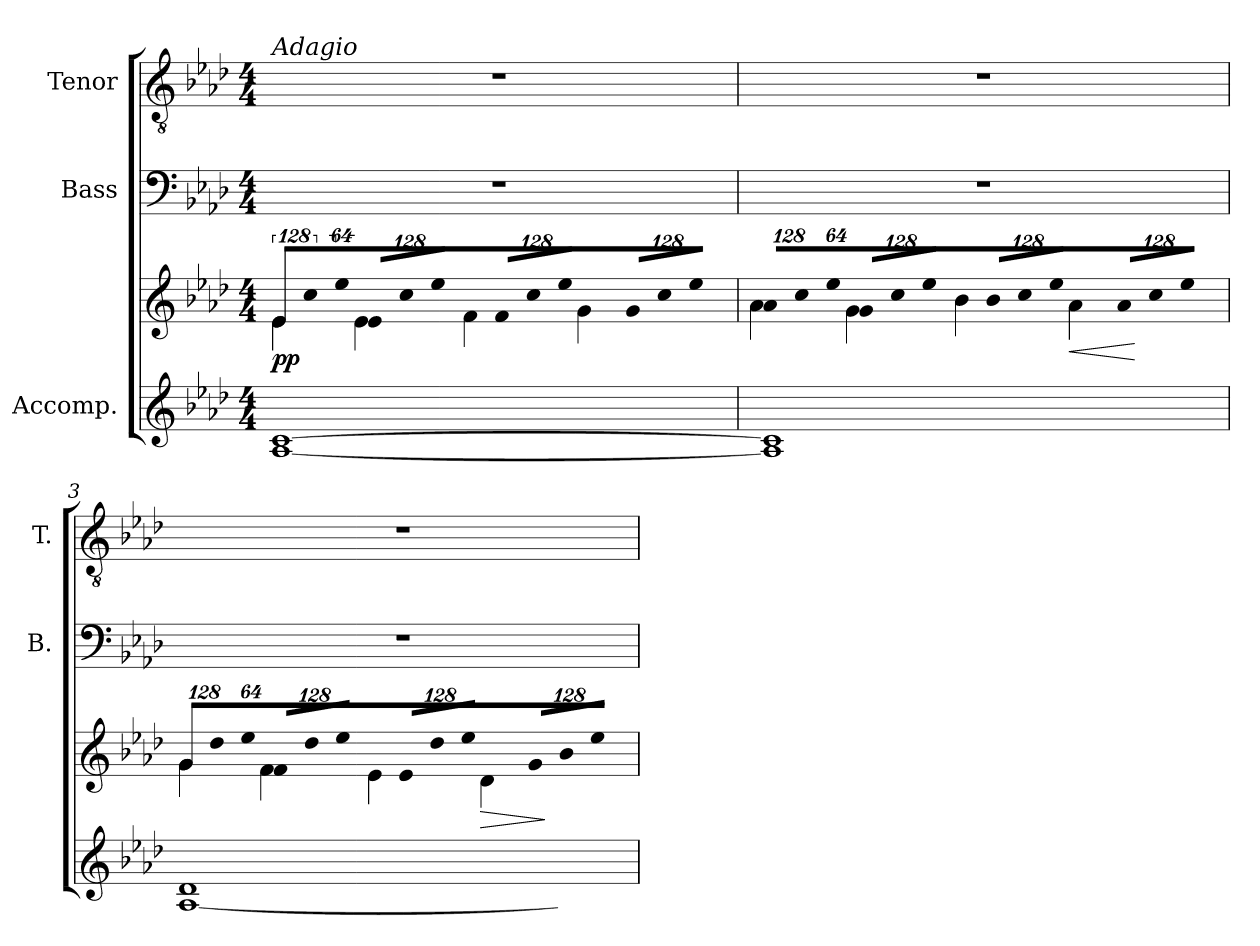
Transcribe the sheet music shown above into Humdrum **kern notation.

**kern	**kern	**dynam	**kern	**kern
*part3	*part3	*part3	*part2	*part1
*staff4	*staff3	*staff3/4	*staff2	*staff1
*I"Accomp.	*	*	*I"Bass	*I"Tenor
*	*	*	*I'B.	*I'T.
!!LO:PB:g=z
*clefG2	*clefG2	*	*clefF4	*clefGv2
*	*	*	*	*ITrd7c12
*k[b-e-a-d-]	*k[b-e-a-d-]	*	*k[b-e-a-d-]	*k[b-e-a-d-]
*A-:	*A-:	*	*A-:	*A-:
*M4/4	*M4/4	*	*M4/4	*M4/4
*MM80	*MM80	*	*MM80	*MM80
=1	=1	=1	=1	=1
!	!	!	!	!LO:TX:a:i:t=Adagio
!	!LO:TX:b:i:t=sempre legato	!	!	!
!	!LO:N:vis=8	!	!	!
*	*^	*	*	*
[1A-i [1ci	1024%85e-i/L	4e-i\	pp	1r	1r
!	!LO:N:vis=8	!	!	!	!
.	1024%85cci/	.	.	.	.
!	!LO:N:vis=8	!	!	!	!
.	512%43ee-i/J	.	.	.	.
!	!LO:N:vis=8	!	!	!	!
.	1024%85e-i/L	4e-i\	.	.	.
!	!LO:N:vis=8	!	!	!	!
.	1024%85cci/	.	.	.	.
!	!LO:N:vis=8	!	!	!	!
.	512%43ee-i/J	.	.	.	.
!	!LO:N:vis=8	!	!	!	!
.	1024%85fi/L	4fi\	.	.	.
!	!LO:N:vis=8	!	!	!	!
.	1024%85cci/	.	.	.	.
!	!LO:N:vis=8	!	!	!	!
.	512%43ee-i/J	.	.	.	.
!	!LO:N:vis=8	!	!	!	!
.	1024%85gi/L	4gi\	.	.	.
!	!LO:N:vis=8	!	!	!	!
.	1024%85cci/	.	.	.	.
!	!LO:N:vis=8	!	!	!	!
.	512%43ee-i/J	.	.	.	.
=2	=2	=2	=2	=2	=2
*	*Xbrackettup	*	*	*	*
!	!LO:N:vis=8	!	!	!	!
1A-i] 1ci]	1024%85a-i/L	4a-i\	.	1r	1r
!	!LO:N:vis=8	!	!	!	!
.	1024%85cci/	.	.	.	.
!	!LO:N:vis=8	!	!	!	!
.	512%43ee-i/J	.	.	.	.
!	!LO:N:vis=8	!	!	!	!
.	1024%85gi/L	4gi\	.	.	.
!	!LO:N:vis=8	!	!	!	!
.	1024%85cci/	.	.	.	.
!	!LO:N:vis=8	!	!	!	!
.	512%43ee-i/J	.	.	.	.
!	!LO:N:vis=8	!	!	!	!
.	1024%85b-i/L	4b-i\	.	.	.
!	!LO:N:vis=8	!	!	!	!
.	1024%85cci/	.	.	.	.
!	!LO:N:vis=8	!	!	!	!
.	512%43ee-i/J	.	.	.	.
!	!LO:N:vis=8	!	!LO:HP:b	!	!
.	1024%85a-i/L	4a-i\	<	.	.
!	!LO:N:vis=8	!	!	!	!
.	1024%85cci/	.	.	.	.
!	!LO:N:vis=8	!	!	!	!
.	512%43ee-i/J	.	.	.	.
*	*v	*v	*	*	*
.	.	[	.	.
=3	=3	=3	=3	=3
!	!LO:N:vis=8	!	!	!
*	*^	*	*	*
[1A-i 1d-i	1024%85gi/L	4gi\	.	1r	1r
!	!LO:N:vis=8	!	!	!	!
.	1024%85dd-i/	.	.	.	.
!	!LO:N:vis=8	!	!	!	!
.	512%43ee-i/J	.	.	.	.
!	!LO:N:vis=8	!	!	!	!
.	1024%85fi/L	4fi\	.	.	.
!	!LO:N:vis=8	!	!	!	!
.	1024%85dd-i/	.	.	.	.
!	!LO:N:vis=8	!	!	!	!
.	512%43ee-i/J	.	.	.	.
!	!LO:N:vis=8	!	!	!	!
.	1024%85e-i/L	4e-i\	.	.	.
!	!LO:N:vis=8	!	!	!	!
.	1024%85dd-i/	.	.	.	.
!	!LO:N:vis=8	!	!	!	!
.	512%43ee-i/J	.	.	.	.
!	!LO:N:vis=8	!	!LO:HP:b	!	!
.	1024%85gi/L	4d-i\	>	.	.
!	!LO:N:vis=8	!	!	!	!
.	1024%85b-i/	.	.	.	.
!	!LO:N:vis=8	!	!	!	!
.	512%43ee-i/J	.	.	.	.
*	*v	*v	*	*	*
.	.	]	.	.
=	=	=	=	=
*-	*-	*-	*-	*-
